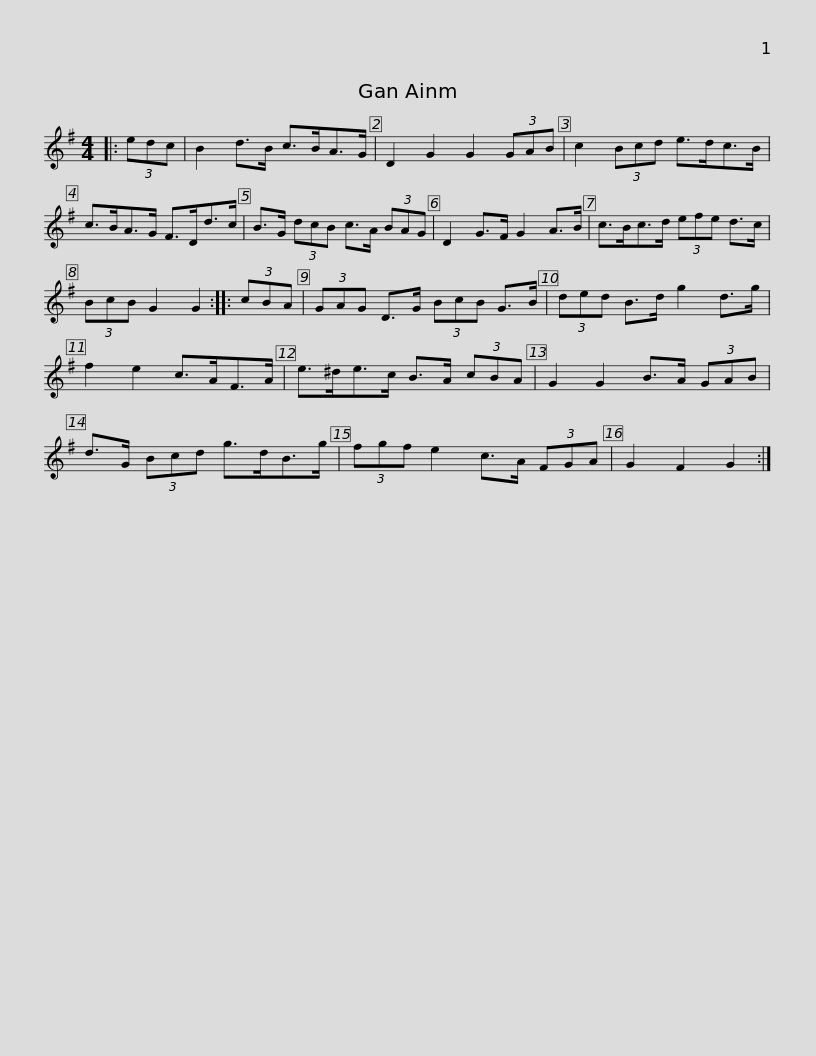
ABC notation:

X:1
L:1/8
M:4/4
I:linebreak $
K:G
V:1 treble
V:1
|: (3edc | B2 d>B c>BA>G | D2 G2 G2 (3GAB | c2 (3Bcd e>dc>B | c>BA>G F>Dd>c |$ %5
 B>G (3dcB c>A (3BAG | D2 G>F G2 A>B | c>Bc>d (3efe d>c | (3BcB G2 G2 :: (3cBA |$ %10
 (3GAG D>G (3BcB G>B | (3ded B>d g2 d>g | f2 e2 c>AF>A | e>^de>c B>A (3cBA | G2 G2 B>A (3GAB |$ %15
 d>G (3Bcd g>dB>g | (3fgf e2 c>A (3FGA | G2 F2 G2 :| %18
